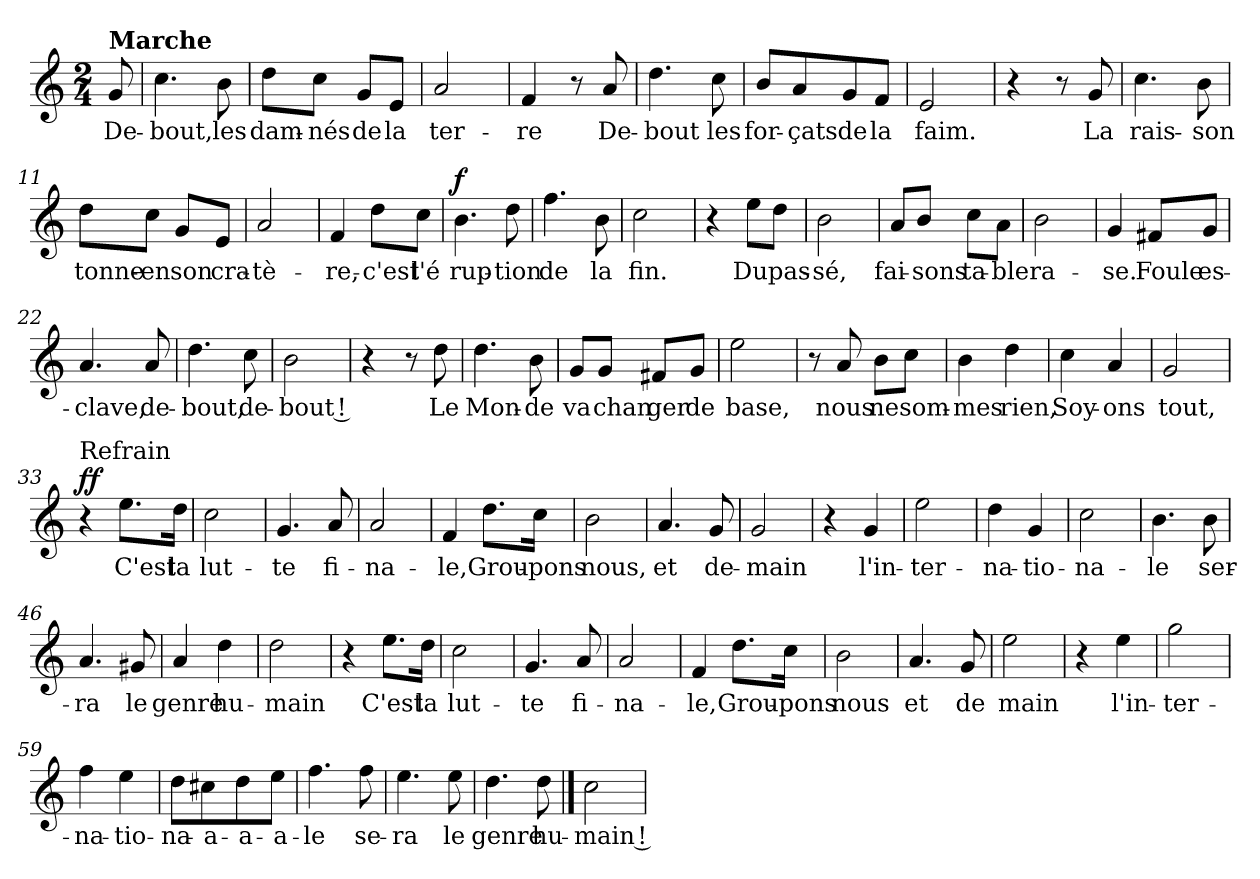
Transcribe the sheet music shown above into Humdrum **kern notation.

**kern	**text	**dynam
*part1	*part1	*part1
*staff1	*staff1	*staff1
*clefG2	*	*
*k[]	*	*
*C:	*	*
*M2/4	*	*
*MM112	*	*
=1	=1	=1
!LO:TX:a:B:t=Marche	!	!
!	!LO:LY:b	!
8g/	De-	.
=2	=2	=2
!	!LO:LY:b	!
4.cc\	-bout,	.
!	!LO:LY:b	!
8b\	les	.
=3	=3	=3
!	!LO:LY:b	!
8dd\L	dam-	.
!	!LO:LY:b	!
8cc\J	-nés	.
!	!LO:LY:b	!
8g/L	de	.
!	!LO:LY:b	!
8e/J	la	.
=4	=4	=4
!	!LO:LY:b	!
2a/	ter-	.
=5	=5	=5
!	!LO:LY:b	!
4f/	-re	.
8r	.	.
!	!LO:LY:b	!
8a/	De-	.
=6	=6	=6
!	!LO:LY:b	!
4.dd\	-bout	.
!	!LO:LY:b	!
8cc\	les	.
=7	=7	=7
!	!LO:LY:b	!
8b/L	for-	.
!	!LO:LY:b	!
8a/	-çats	.
!	!LO:LY:b	!
8g/	de	.
!	!LO:LY:b	!
8f/J	la	.
=8	=8	=8
!	!LO:LY:b	!
2e/	faim.	.
!!LO:LB:g=z
=9	=9	=9
4r	.	.
8r	.	.
!	!LO:LY:b	!
8g/	La	.
=10	=10	=10
!	!LO:LY:b	!
4.cc\	rais-	.
!	!LO:LY:b	!
8b\	-son	.
=11	=11	=11
!	!LO:LY:b	!
8dd\L	tonne-	.
!	!LO:LY:b	!
8cc\J	-en	.
!	!LO:LY:b	!
8g/L	son	.
!	!LO:LY:b	!
8e/J	cra-	.
=12	=12	=12
!	!LO:LY:b	!
2a/	-tè-	.
=13	=13	=13
!	!LO:LY:b	!
4f/	-re,-	.
!	!LO:LY:b	!
8dd\L	-c'est	.
!	!LO:LY:b	!
8cc\J	l'é	.
=14	=14	=14
!	!LO:LY:b	!LO:DY:b
4.b\	rup-	f
!	!LO:LY:b	!
8dd\	-tion	.
=15	=15	=15
!	!LO:LY:b	!
4.ff\	de	.
!	!LO:LY:b	!
8b\	la	.
=16	=16	=16
!	!LO:LY:b	!
2cc\	fin.	.
=17	=17	=17
4r	.	.
!	!LO:LY:b	!
8ee\L	Du	.
!	!LO:LY:b	!
8dd\J	pas-	.
=18	=18	=18
!	!LO:LY:b	!
2b\	-sé,	.
!!LO:LB:g=z
=19	=19	=19
!	!LO:LY:b	!
8a/L	fai-	.
!	!LO:LY:b	!
8b/J	-sons	.
!	!LO:LY:b	!
8cc\L	ta-	.
!	!LO:LY:b	!
8a\J	-ble	.
=20	=20	=20
!	!LO:LY:b	!
2b\	ra-	.
=21	=21	=21
!	!LO:LY:b	!
4g/	-se.	.
!	!LO:LY:b	!
8f#X/L	Foule	.
!	!LO:LY:b	!
8g/J	es-	.
=22	=22	=22
!	!LO:LY:b	!
4.a/	-clave,	.
!	!LO:LY:b	!
8a/	de-	.
=23	=23	=23
!	!LO:LY:b	!
4.dd\	-bout,	.
!	!LO:LY:b	!
8cc\	de-	.
=24	=24	=24
!	!LO:LY:b	!
2b\	-bout !	.
=25	=25	=25
4r	.	.
8r	.	.
!	!LO:LY:b	!
8dd\	Le	.
=26	=26	=26
!	!LO:LY:b	!
4.dd\	Mon-	.
!	!LO:LY:b	!
8b\	-de	.
=27	=27	=27
!	!LO:LY:b	!
8g/L	va	.
!	!LO:LY:b	!
8g/J	chan	.
!	!LO:LY:b	!
8f#X/L	ger	.
!	!LO:LY:b	!
8g/J	de	.
!!LO:LB:g=z
=28	=28	=28
!	!LO:LY:b	!
2ee\	base,	.
=29	=29	=29
8r	.	.
!	!LO:LY:b	!
8a/	nous	.
!	!LO:LY:b	!
8b\L	ne	.
!	!LO:LY:b	!
8cc\J	som-	.
=30	=30	=30
!	!LO:LY:b	!
4b\	-mes	.
!	!LO:LY:b	!
4dd\	rien,	.
=31	=31	=31
!	!LO:LY:b	!
4cc\	Soy-	.
!	!LO:LY:b	!
4a/	-ons	.
=32	=32	=32
!	!LO:LY:b	!
2g/	tout,	.
=33	=33	=33
!LO:TX:a:t=Refrain	!	!
!	!	!LO:DY:b
4r	.	ff
!	!LO:LY:b	!
8.ee\L	C'est	.
!	!LO:LY:b	!
16dd\Jk	la	.
=34	=34	=34
!	!LO:LY:b	!
2cc\	lut-	.
=35	=35	=35
!	!LO:LY:b	!
4.g/	-te	.
!	!LO:LY:b	!
8a/	fi-	.
=36	=36	=36
!	!LO:LY:b	!
2a/	-na-	.
=37	=37	=37
!	!LO:LY:b	!
4f/	-le,	.
!	!LO:LY:b	!
8.dd\L	Grou-	.
!	!LO:LY:b	!
16cc\Jk	-pons	.
!!LO:LB:g=z
=38	=38	=38
!	!LO:LY:b	!
2b\	nous,	.
=39	=39	=39
!	!LO:LY:b	!
4.a/	et	.
!	!LO:LY:b	!
8g/	de-	.
=40	=40	=40
!	!LO:LY:b	!
2g/	-main	.
=41	=41	=41
4r	.	.
!	!LO:LY:b	!
4g/	l'in-	.
=42	=42	=42
!	!LO:LY:b	!
2ee\	-ter-	.
=43	=43	=43
!	!LO:LY:b	!
4dd\	-na-	.
!	!LO:LY:b	!
4g/	-tio-	.
=44	=44	=44
!	!LO:LY:b	!
2cc\	-na-	.
=45	=45	=45
!	!LO:LY:b	!
4.b\	-le	.
!	!LO:LY:b	!
8b\	ser-	.
=46	=46	=46
!	!LO:LY:b	!
4.a/	-ra	.
!	!LO:LY:b	!
8g#X/	le	.
=47	=47	=47
!	!LO:LY:b	!
4a/	genre	.
!	!LO:LY:b	!
4dd\	hu-	.
=48	=48	=48
!	!LO:LY:b	!
2dd\	-main	.
!!LO:LB:g=z
=49	=49	=49
4r	.	.
!	!LO:LY:b	!
8.ee\L	C'est	.
!	!LO:LY:b	!
16dd\Jk	la	.
=50	=50	=50
!	!LO:LY:b	!
2cc\	lut-	.
=51	=51	=51
!	!LO:LY:b	!
4.g/	-te	.
!	!LO:LY:b	!
8a/	fi-	.
=52	=52	=52
!	!LO:LY:b	!
2a/	-na-	.
=53	=53	=53
!	!LO:LY:b	!
4f/	-le,	.
!	!LO:LY:b	!
8.dd\L	Grou-	.
!	!LO:LY:b	!
16cc\Jk	-pons	.
=54	=54	=54
!	!LO:LY:b	!
2b\	nous	.
=55	=55	=55
!	!LO:LY:b	!
4.a/	et	.
!	!LO:LY:b	!
8g/	de	.
=56	=56	=56
!	!LO:LY:b	!
2ee\	main	.
=57	=57	=57
4r	.	.
!	!LO:LY:b	!
4ee\	l'in-	.
=58	=58	=58
!	!LO:LY:b	!
2gg\	-ter-	.
=59	=59	=59
!	!LO:LY:b	!
4ff\	-na-	.
!	!LO:LY:b	!
4ee\	-tio-	.
!!LO:LB:g=z
=60	=60	=60
!	!LO:LY:b	!
8dd\L	-na-	.
!	!LO:LY:b	!
8cc#X\	-a-	.
!	!LO:LY:b	!
8dd\	-a-	.
!	!LO:LY:b	!
8ee\J	-a-	.
=61	=61	=61
!	!LO:LY:b	!
4.ff\	-le	.
!	!LO:LY:b	!
8ff\	se-	.
=62	=62	=62
!	!LO:LY:b	!
4.ee\	-ra	.
!	!LO:LY:b	!
8ee\	le	.
=63	=63	=63
!	!LO:LY:b	!
4.dd\	genre	.
!	!LO:LY:b	!
8dd\	hu-	.
==64	==64	==64
!	!LO:LY:b	!
2cc\	-main !	.
=	=	=
*-	*-	*-
